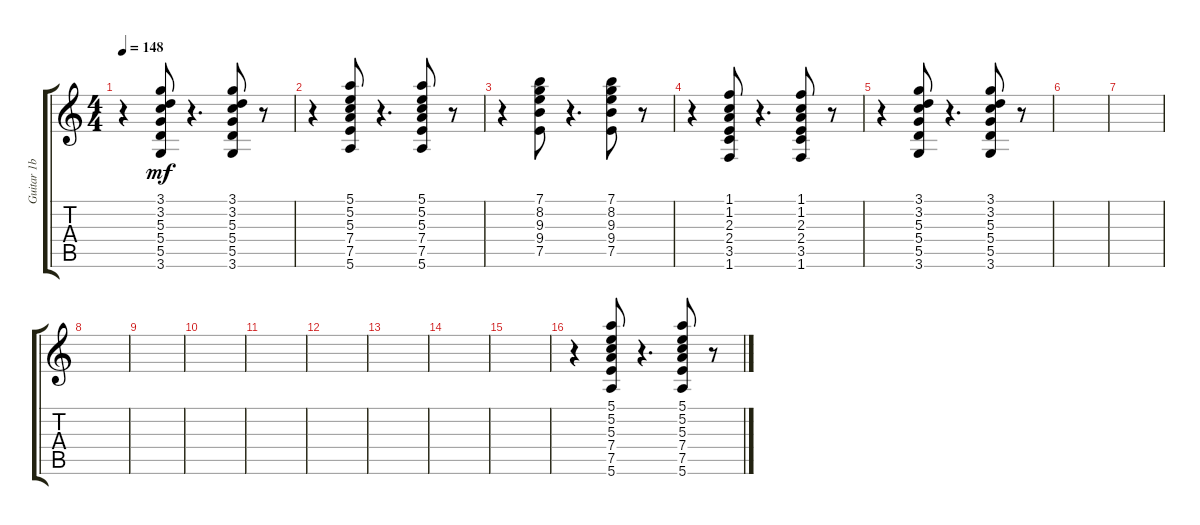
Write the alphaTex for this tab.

\track ("Guitar 1b" "Guitar 1b") {instrument electricguitarjazz}
\staff {score tabs}
\tuning (E4 B3 G3 D3 A2 E2) {hide}
\ts (4 4)
\tempo 148
\clef g2
\ks c
r.4{dy mf} (3.1 3.2 5.3 5.4 5.5 3.6).8 r.4{d} (3.1 3.2 5.3 5.4 5.5 3.6).8 r.8 |
r.4 (5.1 5.2 5.3 7.4 7.5 5.6).8 r.4{d} (5.1 5.2 5.3 7.4 7.5 5.6).8 r.8 |
r.4 (7.1 8.2 9.3 9.4 7.5).8 r.4{d} (7.1 8.2 9.3 9.4 7.5).8 r.8 |
r.4 (1.1 1.2 2.3 2.4 3.5 1.6).8 r.4{d} (1.1 1.2 2.3 2.4 3.5 1.6).8 r.8 |
r.4 (3.1 3.2 5.3 5.4 5.5 3.6).8 r.4{d} (3.1 3.2 5.3 5.4 5.5 3.6).8 r.8 |
|
|
|
|
|
|
|
|
|
|
r.4 (5.1 5.2 5.3 7.4 7.5 5.6).8 r.4{d} (5.1 5.2 5.3 7.4 7.5 5.6).8 r.8
